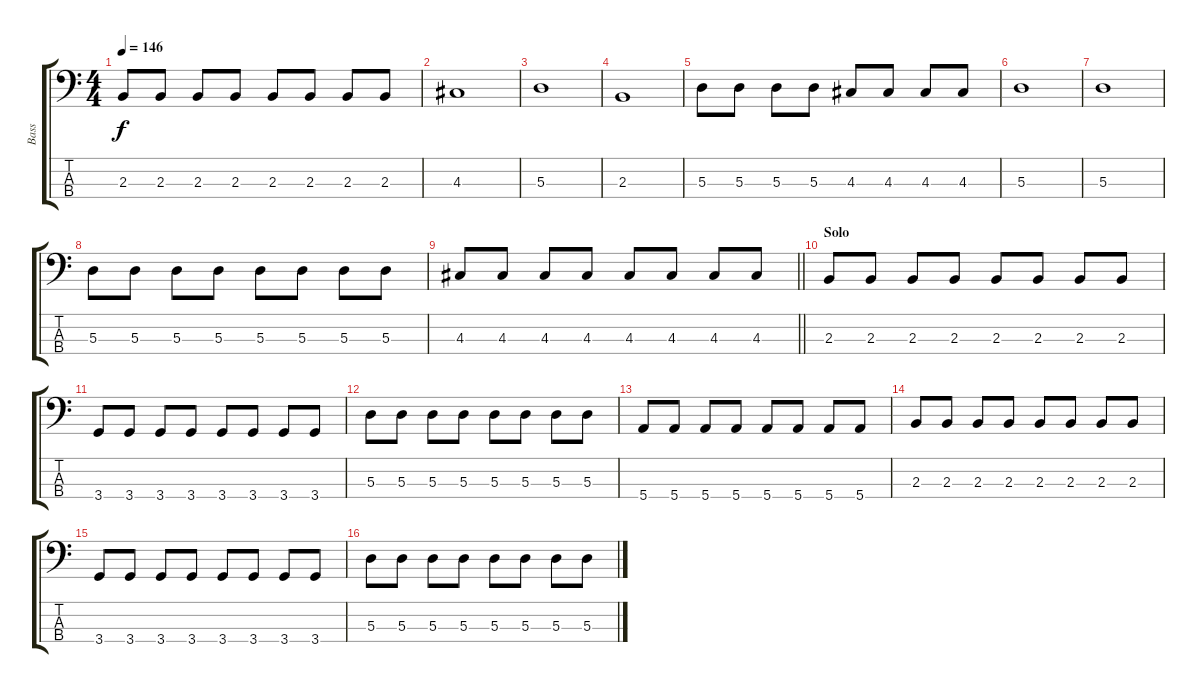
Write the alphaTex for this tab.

\track ("Bass" "Bass") {instrument electricbassfinger}
\staff {score tabs}
\tuning (G2 D2 A1 E1) {hide}
\ts (4 4)
\tempo 146
\clef f4
\ks c
2.3.8{dy f} 2.3.8 2.3.8 2.3.8 2.3.8 2.3.8 2.3.8 2.3.8 |
4.3.1 |
5.3.1 |
2.3.1 |
5.3.8 5.3.8 5.3.8 5.3.8 4.3.8 4.3.8 4.3.8 4.3.8 |
5.3.1 |
5.3.1 |
5.3.8 5.3.8 5.3.8 5.3.8 5.3.8 5.3.8 5.3.8 5.3.8 |
\barLineRight lightlight
4.3.8 4.3.8 4.3.8 4.3.8 4.3.8 4.3.8 4.3.8 4.3.8 |
\section ("" "Solo")
2.3.8 2.3.8 2.3.8 2.3.8 2.3.8 2.3.8 2.3.8 2.3.8 |
3.4.8 3.4.8 3.4.8 3.4.8 3.4.8 3.4.8 3.4.8 3.4.8 |
5.3.8 5.3.8 5.3.8 5.3.8 5.3.8 5.3.8 5.3.8 5.3.8 |
5.4.8 5.4.8 5.4.8 5.4.8 5.4.8 5.4.8 5.4.8 5.4.8 |
2.3.8 2.3.8 2.3.8 2.3.8 2.3.8 2.3.8 2.3.8 2.3.8 |
3.4.8 3.4.8 3.4.8 3.4.8 3.4.8 3.4.8 3.4.8 3.4.8 |
5.3.8 5.3.8 5.3.8 5.3.8 5.3.8 5.3.8 5.3.8 5.3.8
